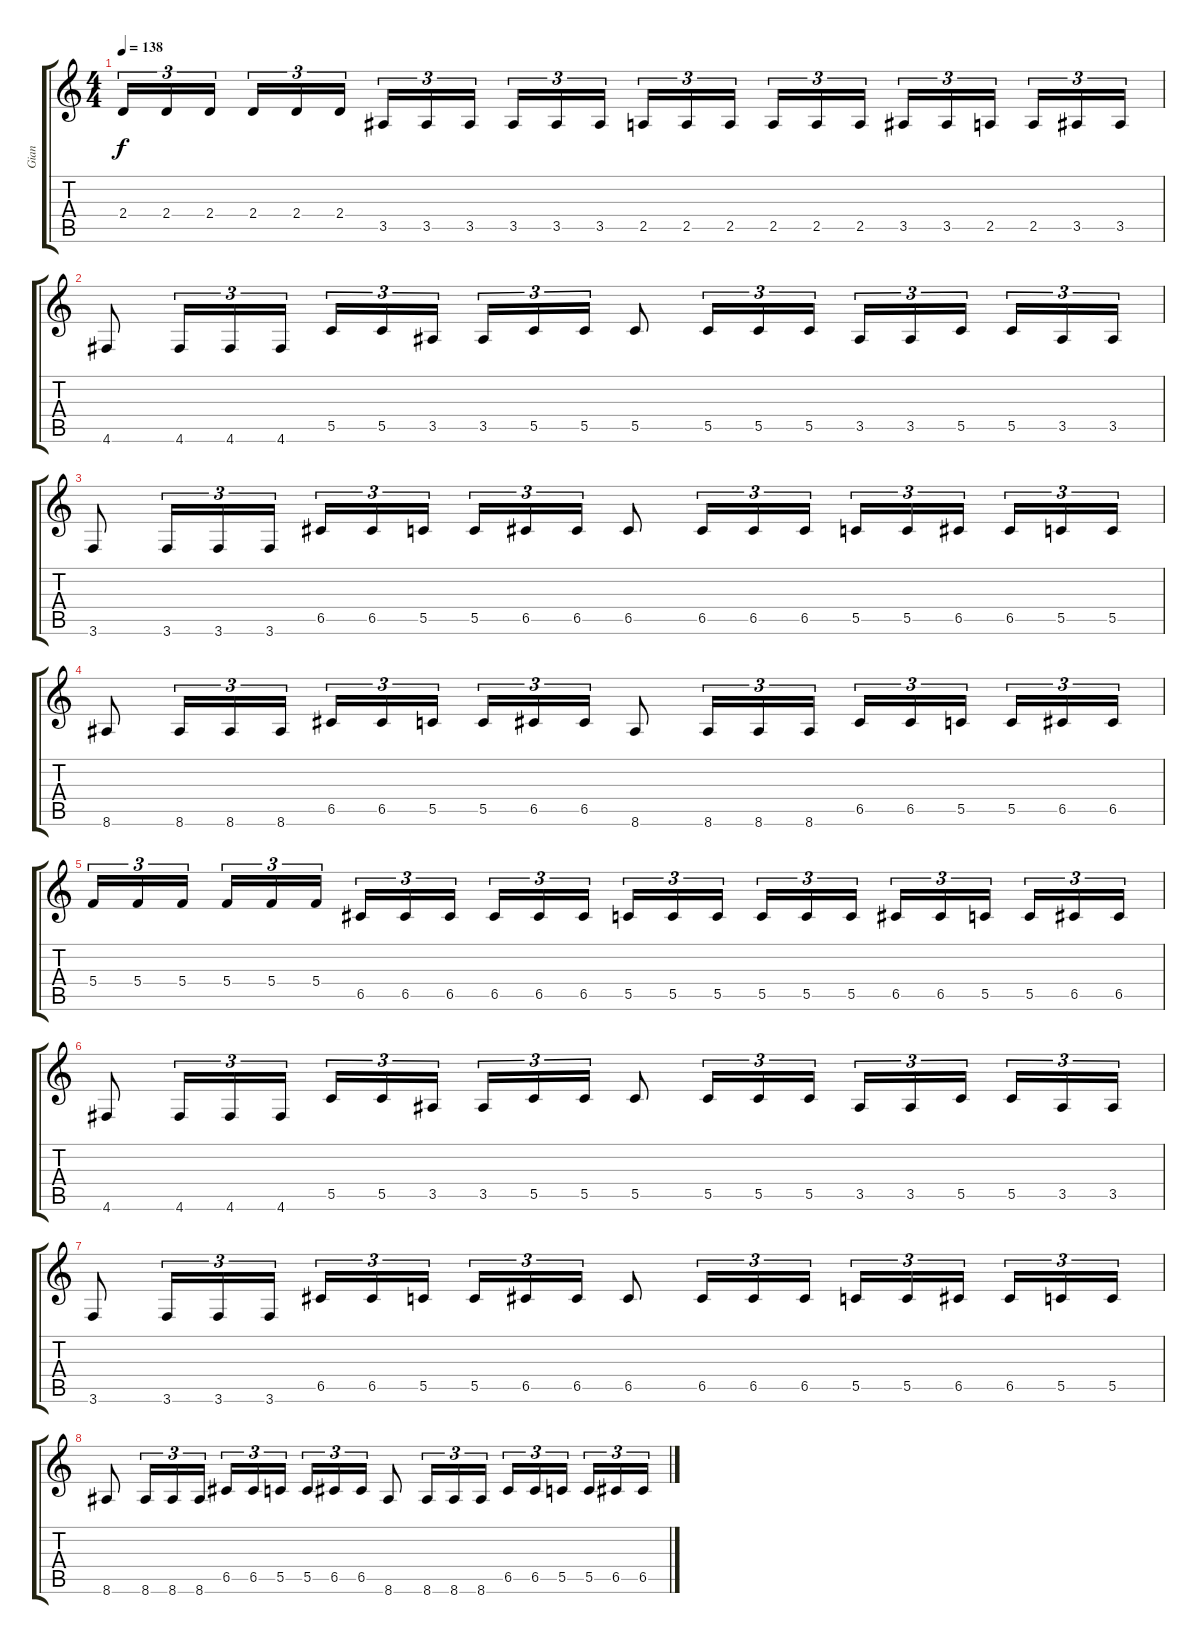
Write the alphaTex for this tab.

\track ("Gian" "Gian") {instrument distortionguitar}
\staff {score tabs}
\tuning (D4 A3 F3 C3 G2 D2) {hide}
\ts (4 4)
\tempo 138
\clef g2
\ks c
2.4.16{tu (3 2) dy f} 2.4.16{tu (3 2)} 2.4.16{tu (3 2) beam splitsecondary} 2.4.16{tu (3 2)} 2.4.16{tu (3 2)} 2.4.16{tu (3 2)} 3.5.16{tu (3 2)} 3.5.16{tu (3 2)} 3.5.16{tu (3 2) beam splitsecondary} 3.5.16{tu (3 2)} 3.5.16{tu (3 2)} 3.5.16{tu (3 2)} 2.5.16{tu (3 2)} 2.5.16{tu (3 2)} 2.5.16{tu (3 2) beam splitsecondary} 2.5.16{tu (3 2)} 2.5.16{tu (3 2)} 2.5.16{tu (3 2)} 3.5.16{tu (3 2)} 3.5.16{tu (3 2)} 2.5.16{tu (3 2) beam splitsecondary} 2.5.16{tu (3 2)} 3.5.16{tu (3 2)} 3.5.16{tu (3 2)} |
4.6.8 4.6.16{tu (3 2)} 4.6.16{tu (3 2)} 4.6.16{tu (3 2)} 5.5.16{tu (3 2)} 5.5.16{tu (3 2)} 3.5.16{tu (3 2) beam splitsecondary} 3.5.16{tu (3 2)} 5.5.16{tu (3 2)} 5.5.16{tu (3 2)} 5.5.8 5.5.16{tu (3 2)} 5.5.16{tu (3 2)} 5.5.16{tu (3 2)} 3.5.16{tu (3 2)} 3.5.16{tu (3 2)} 5.5.16{tu (3 2) beam splitsecondary} 5.5.16{tu (3 2)} 3.5.16{tu (3 2)} 3.5.16{tu (3 2)} |
3.6.8 3.6.16{tu (3 2)} 3.6.16{tu (3 2)} 3.6.16{tu (3 2)} 6.5.16{tu (3 2)} 6.5.16{tu (3 2)} 5.5.16{tu (3 2) beam splitsecondary} 5.5.16{tu (3 2)} 6.5.16{tu (3 2)} 6.5.16{tu (3 2)} 6.5.8 6.5.16{tu (3 2)} 6.5.16{tu (3 2)} 6.5.16{tu (3 2)} 5.5.16{tu (3 2)} 5.5.16{tu (3 2)} 6.5.16{tu (3 2) beam splitsecondary} 6.5.16{tu (3 2)} 5.5.16{tu (3 2)} 5.5.16{tu (3 2)} |
8.6.8 8.6.16{tu (3 2)} 8.6.16{tu (3 2)} 8.6.16{tu (3 2)} 6.5.16{tu (3 2)} 6.5.16{tu (3 2)} 5.5.16{tu (3 2) beam splitsecondary} 5.5.16{tu (3 2)} 6.5.16{tu (3 2)} 6.5.16{tu (3 2)} 8.6.8 8.6.16{tu (3 2)} 8.6.16{tu (3 2)} 8.6.16{tu (3 2)} 6.5.16{tu (3 2)} 6.5.16{tu (3 2)} 5.5.16{tu (3 2) beam splitsecondary} 5.5.16{tu (3 2)} 6.5.16{tu (3 2)} 6.5.16{tu (3 2)} |
5.4.16{tu (3 2)} 5.4.16{tu (3 2)} 5.4.16{tu (3 2) beam splitsecondary} 5.4.16{tu (3 2)} 5.4.16{tu (3 2)} 5.4.16{tu (3 2)} 6.5.16{tu (3 2)} 6.5.16{tu (3 2)} 6.5.16{tu (3 2) beam splitsecondary} 6.5.16{tu (3 2)} 6.5.16{tu (3 2)} 6.5.16{tu (3 2)} 5.5.16{tu (3 2)} 5.5.16{tu (3 2)} 5.5.16{tu (3 2) beam splitsecondary} 5.5.16{tu (3 2)} 5.5.16{tu (3 2)} 5.5.16{tu (3 2)} 6.5.16{tu (3 2)} 6.5.16{tu (3 2)} 5.5.16{tu (3 2) beam splitsecondary} 5.5.16{tu (3 2)} 6.5.16{tu (3 2)} 6.5.16{tu (3 2)} |
4.6.8 4.6.16{tu (3 2)} 4.6.16{tu (3 2)} 4.6.16{tu (3 2)} 5.5.16{tu (3 2)} 5.5.16{tu (3 2)} 3.5.16{tu (3 2) beam splitsecondary} 3.5.16{tu (3 2)} 5.5.16{tu (3 2)} 5.5.16{tu (3 2)} 5.5.8 5.5.16{tu (3 2)} 5.5.16{tu (3 2)} 5.5.16{tu (3 2)} 3.5.16{tu (3 2)} 3.5.16{tu (3 2)} 5.5.16{tu (3 2) beam splitsecondary} 5.5.16{tu (3 2)} 3.5.16{tu (3 2)} 3.5.16{tu (3 2)} |
3.6.8 3.6.16{tu (3 2)} 3.6.16{tu (3 2)} 3.6.16{tu (3 2)} 6.5.16{tu (3 2)} 6.5.16{tu (3 2)} 5.5.16{tu (3 2) beam splitsecondary} 5.5.16{tu (3 2)} 6.5.16{tu (3 2)} 6.5.16{tu (3 2)} 6.5.8 6.5.16{tu (3 2)} 6.5.16{tu (3 2)} 6.5.16{tu (3 2)} 5.5.16{tu (3 2)} 5.5.16{tu (3 2)} 6.5.16{tu (3 2) beam splitsecondary} 6.5.16{tu (3 2)} 5.5.16{tu (3 2)} 5.5.16{tu (3 2)} |
8.6.8 8.6.16{tu (3 2)} 8.6.16{tu (3 2)} 8.6.16{tu (3 2)} 6.5.16{tu (3 2)} 6.5.16{tu (3 2)} 5.5.16{tu (3 2) beam splitsecondary} 5.5.16{tu (3 2)} 6.5.16{tu (3 2)} 6.5.16{tu (3 2)} 8.6.8 8.6.16{tu (3 2)} 8.6.16{tu (3 2)} 8.6.16{tu (3 2)} 6.5.16{tu (3 2)} 6.5.16{tu (3 2)} 5.5.16{tu (3 2) beam splitsecondary} 5.5.16{tu (3 2)} 6.5.16{tu (3 2)} 6.5.16{tu (3 2)}
